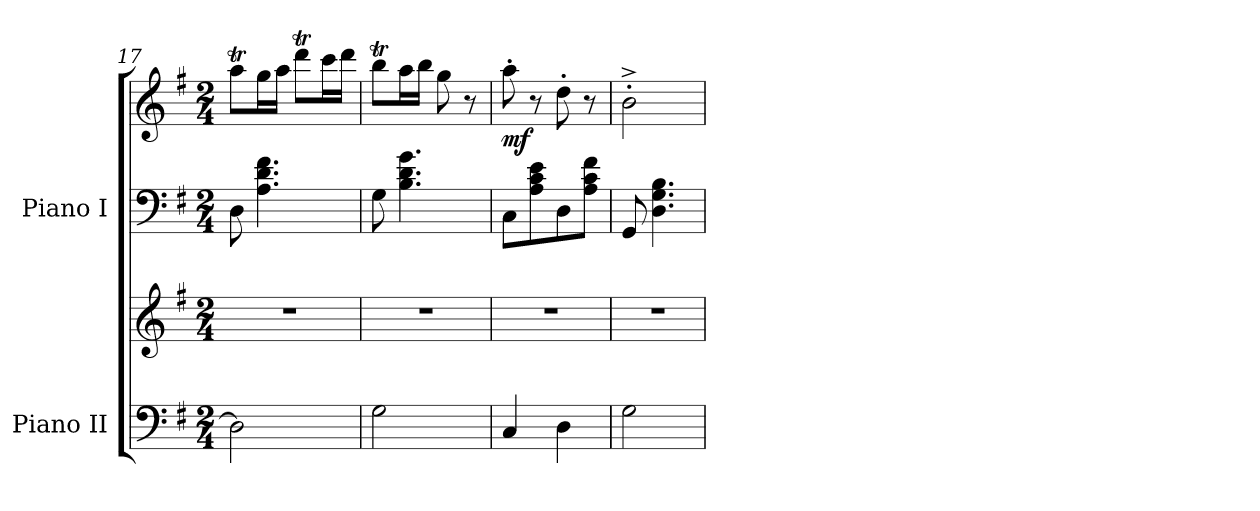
**kern	**kern	**kern	**kern	**dynam
*part2	*part2	*part1	*part1	*part1
*staff4	*staff3	*staff2	*staff1	*staff1/2
*I"Piano II	*	*I"Piano I	*	*
*I'Pno. II	*	*I'Pno. I	*	*
*clefF4	*clefG2	*clefF4	*clefG2	*
*k[f#]	*k[f#]	*k[f#]	*k[f#]	*
*M2/4	*M2/4	*M2/4	*M2/4	*
=17	=17	=17	=17	=17
2D!\]	2r	8D\	8aaT\L	.
.	.	4.A\ 4.d\ 4.f#\	16gg\L	.
.	.	.	16aa\JJ	.
.	.	.	8dddT\L	.
.	.	.	16ccc\L	.
.	.	.	16ddd\JJ	.
=18	=18	=18	=18	=18
2G!\	2r	8G\	8bbt\L	.
.	.	4.B\ 4.d\ 4.g\	16aa\L	.
.	.	.	16bb\JJ	.
.	.	.	8gg\	.
.	.	.	8r	.
!!LO:PB:g=z
=19	=19	=19	=19	=19
!	!	!	!	!LO:DY:b
4C!/	2r	8C\L	8aa'\	mf
.	.	8A\ 8c\ 8e\	8r	.
4D!\	.	8D\	8dd'\	.
.	.	8A\ 8c\ 8f#\J	8r	.
=20	=20	=20	=20	=20
2G!\	2r	8GG/	2b'^\	.
.	.	4.D\ 4.G\ 4.B\	.	.
=	=	=	=	=
*-	*-	*-	*-	*-
